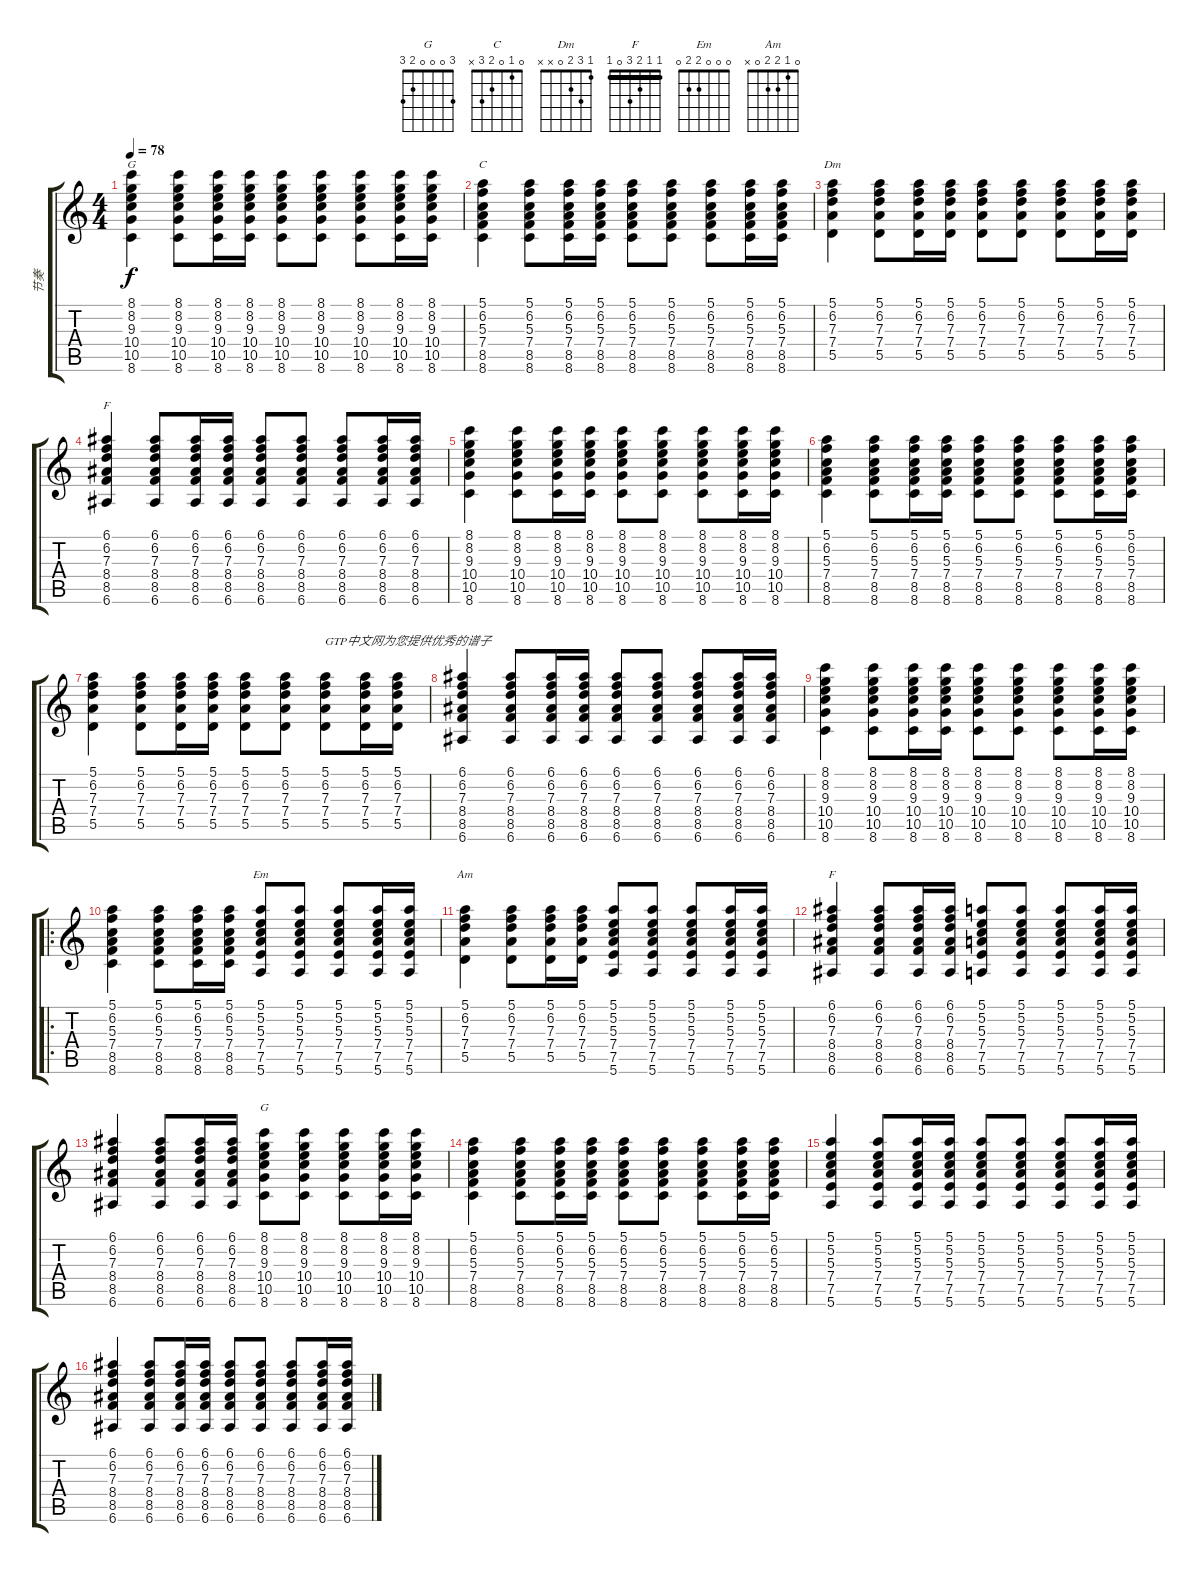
\track ("节奏" "节奏") {instrument acousticguitarsteel}
\staff {score tabs}
\tuning (E4 B3 G3 D3 A2 E2) {hide}
\chord ("G" 3 3 4 5 5 3) {barre 3}
\chord ("C" 0 1 0 2 3 x)
\chord ("Dm" 1 3 2 0 x x)
\chord ("F" 1 1 2 3 3 1) {barre 1}
\chord ("Em" 0 0 0 2 2 0)
\chord ("Am" 0 1 2 2 0 x)
\chord ("F" 1 1 2 3 0 1) {barre 1}
\chord ("G" 3 0 0 0 2 3)
\ts (4 4)
\tempo 78
\clef g2
\ks c
(8.1 8.2 9.3 10.4 10.5 8.6).4{ch "G" dy f} (8.1 8.2 9.3 10.4 10.5 8.6).8 (8.1 8.2 9.3 10.4 10.5 8.6).16 (8.1 8.2 9.3 10.4 10.5 8.6).16 (8.1 8.2 9.3 10.4 10.5 8.6).8 (8.1 8.2 9.3 10.4 10.5 8.6).8 (8.1 8.2 9.3 10.4 10.5 8.6).8 (8.1 8.2 9.3 10.4 10.5 8.6).16 (8.1 8.2 9.3 10.4 10.5 8.6).16 |
(5.1 6.2 5.3 7.4 8.5 8.6).4{ch "C"} (5.1 6.2 5.3 7.4 8.5 8.6).8 (5.1 6.2 5.3 7.4 8.5 8.6).16 (5.1 6.2 5.3 7.4 8.5 8.6).16 (5.1 6.2 5.3 7.4 8.5 8.6).8 (5.1 6.2 5.3 7.4 8.5 8.6).8 (5.1 6.2 5.3 7.4 8.5 8.6).8 (5.1 6.2 5.3 7.4 8.5 8.6).16 (5.1 6.2 5.3 7.4 8.5 8.6).16 |
(5.1 6.2 7.3 7.4 5.5).4{ch "Dm"} (5.1 6.2 7.3 7.4 5.5).8 (5.1 6.2 7.3 7.4 5.5).16 (5.1 6.2 7.3 7.4 5.5).16 (5.1 6.2 7.3 7.4 5.5).8 (5.1 6.2 7.3 7.4 5.5).8 (5.1 6.2 7.3 7.4 5.5).8 (5.1 6.2 7.3 7.4 5.5).16 (5.1 6.2 7.3 7.4 5.5).16 |
(6.1 6.2 7.3 8.4 8.5 6.6).4{ch "F"} (6.1 6.2 7.3 8.4 8.5 6.6).8 (6.1 6.2 7.3 8.4 8.5 6.6).16 (6.1 6.2 7.3 8.4 8.5 6.6).16 (6.1 6.2 7.3 8.4 8.5 6.6).8 (6.1 6.2 7.3 8.4 8.5 6.6).8 (6.1 6.2 7.3 8.4 8.5 6.6).8 (6.1 6.2 7.3 8.4 8.5 6.6).16 (6.1 6.2 7.3 8.4 8.5 6.6).16 |
(8.1 8.2 9.3 10.4 10.5 8.6).4 (8.1 8.2 9.3 10.4 10.5 8.6).8 (8.1 8.2 9.3 10.4 10.5 8.6).16 (8.1 8.2 9.3 10.4 10.5 8.6).16 (8.1 8.2 9.3 10.4 10.5 8.6).8 (8.1 8.2 9.3 10.4 10.5 8.6).8 (8.1 8.2 9.3 10.4 10.5 8.6).8 (8.1 8.2 9.3 10.4 10.5 8.6).16 (8.1 8.2 9.3 10.4 10.5 8.6).16 |
(5.1 6.2 5.3 7.4 8.5 8.6).4 (5.1 6.2 5.3 7.4 8.5 8.6).8 (5.1 6.2 5.3 7.4 8.5 8.6).16 (5.1 6.2 5.3 7.4 8.5 8.6).16 (5.1 6.2 5.3 7.4 8.5 8.6).8 (5.1 6.2 5.3 7.4 8.5 8.6).8 (5.1 6.2 5.3 7.4 8.5 8.6).8 (5.1 6.2 5.3 7.4 8.5 8.6).16 (5.1 6.2 5.3 7.4 8.5 8.6).16 |
(5.1 6.2 7.3 7.4 5.5).4 (5.1 6.2 7.3 7.4 5.5).8 (5.1 6.2 7.3 7.4 5.5).16 (5.1 6.2 7.3 7.4 5.5).16 (5.1 6.2 7.3 7.4 5.5).8 (5.1 6.2 7.3 7.4 5.5).8 (5.1 6.2 7.3 7.4 5.5).8{txt "GTP中文网为您提供优秀的谱子"} (5.1 6.2 7.3 7.4 5.5).16 (5.1 6.2 7.3 7.4 5.5).16 |
(6.1 6.2 7.3 8.4 8.5 6.6).4 (6.1 6.2 7.3 8.4 8.5 6.6).8 (6.1 6.2 7.3 8.4 8.5 6.6).16 (6.1 6.2 7.3 8.4 8.5 6.6).16 (6.1 6.2 7.3 8.4 8.5 6.6).8 (6.1 6.2 7.3 8.4 8.5 6.6).8 (6.1 6.2 7.3 8.4 8.5 6.6).8 (6.1 6.2 7.3 8.4 8.5 6.6).16 (6.1 6.2 7.3 8.4 8.5 6.6).16 |
(8.1 8.2 9.3 10.4 10.5 8.6).4 (8.1 8.2 9.3 10.4 10.5 8.6).8 (8.1 8.2 9.3 10.4 10.5 8.6).16 (8.1 8.2 9.3 10.4 10.5 8.6).16 (8.1 8.2 9.3 10.4 10.5 8.6).8 (8.1 8.2 9.3 10.4 10.5 8.6).8 (8.1 8.2 9.3 10.4 10.5 8.6).8 (8.1 8.2 9.3 10.4 10.5 8.6).16 (8.1 8.2 9.3 10.4 10.5 8.6).16 |
\ro
(5.1 6.2 5.3 7.4 8.5 8.6).4 (5.1 6.2 5.3 7.4 8.5 8.6).8 (5.1 6.2 5.3 7.4 8.5 8.6).16 (5.1 6.2 5.3 7.4 8.5 8.6).16 (5.1 5.2 5.3 7.4 7.5 5.6).8{ch "Em"} (5.1 5.2 5.3 7.4 7.5 5.6).8 (5.1 5.2 5.3 7.4 7.5 5.6).8 (5.1 5.2 5.3 7.4 7.5 5.6).16 (5.1 5.2 5.3 7.4 7.5 5.6).16 |
(5.1 6.2 7.3 7.4 5.5).4{ch "Am"} (5.1 6.2 7.3 7.4 5.5).8 (5.1 6.2 7.3 7.4 5.5).16 (5.1 6.2 7.3 7.4 5.5).16 (5.1 5.2 5.3 7.4 7.5 5.6).8 (5.1 5.2 5.3 7.4 7.5 5.6).8 (5.1 5.2 5.3 7.4 7.5 5.6).8 (5.1 5.2 5.3 7.4 7.5 5.6).16 (5.1 5.2 5.3 7.4 7.5 5.6).16 |
(6.1 6.2 7.3 8.4 8.5 6.6).4{ch "F"} (6.1 6.2 7.3 8.4 8.5 6.6).8 (6.1 6.2 7.3 8.4 8.5 6.6).16 (6.1 6.2 7.3 8.4 8.5 6.6).16 (5.1 5.2 5.3 7.4 7.5 5.6).8 (5.1 5.2 5.3 7.4 7.5 5.6).8 (5.1 5.2 5.3 7.4 7.5 5.6).8 (5.1 5.2 5.3 7.4 7.5 5.6).16 (5.1 5.2 5.3 7.4 7.5 5.6).16 |
(6.1 6.2 7.3 8.4 8.5 6.6).4 (6.1 6.2 7.3 8.4 8.5 6.6).8 (6.1 6.2 7.3 8.4 8.5 6.6).16 (6.1 6.2 7.3 8.4 8.5 6.6).16 (8.1 8.2 9.3 10.4 10.5 8.6).8{ch "G"} (8.1 8.2 9.3 10.4 10.5 8.6).8 (8.1 8.2 9.3 10.4 10.5 8.6).8 (8.1 8.2 9.3 10.4 10.5 8.6).16 (8.1 8.2 9.3 10.4 10.5 8.6).16 |
(5.1 6.2 5.3 7.4 8.5 8.6).4 (5.1 6.2 5.3 7.4 8.5 8.6).8 (5.1 6.2 5.3 7.4 8.5 8.6).16 (5.1 6.2 5.3 7.4 8.5 8.6).16 (5.1 6.2 5.3 7.4 8.5 8.6).8 (5.1 6.2 5.3 7.4 8.5 8.6).8 (5.1 6.2 5.3 7.4 8.5 8.6).8 (5.1 6.2 5.3 7.4 8.5 8.6).16 (5.1 6.2 5.3 7.4 8.5 8.6).16 |
(5.1 5.2 5.3 7.4 7.5 5.6).4 (5.1 5.2 5.3 7.4 7.5 5.6).8 (5.1 5.2 5.3 7.4 7.5 5.6).16 (5.1 5.2 5.3 7.4 7.5 5.6).16 (5.1 5.2 5.3 7.4 7.5 5.6).8 (5.1 5.2 5.3 7.4 7.5 5.6).8 (5.1 5.2 5.3 7.4 7.5 5.6).8 (5.1 5.2 5.3 7.4 7.5 5.6).16 (5.1 5.2 5.3 7.4 7.5 5.6).16 |
(6.1 6.2 7.3 8.4 8.5 6.6).4 (6.1 6.2 7.3 8.4 8.5 6.6).8 (6.1 6.2 7.3 8.4 8.5 6.6).16 (6.1 6.2 7.3 8.4 8.5 6.6).16 (6.1 6.2 7.3 8.4 8.5 6.6).8 (6.1 6.2 7.3 8.4 8.5 6.6).8 (6.1 6.2 7.3 8.4 8.5 6.6).8 (6.1 6.2 7.3 8.4 8.5 6.6).16 (6.1 6.2 7.3 8.4 8.5 6.6).16
